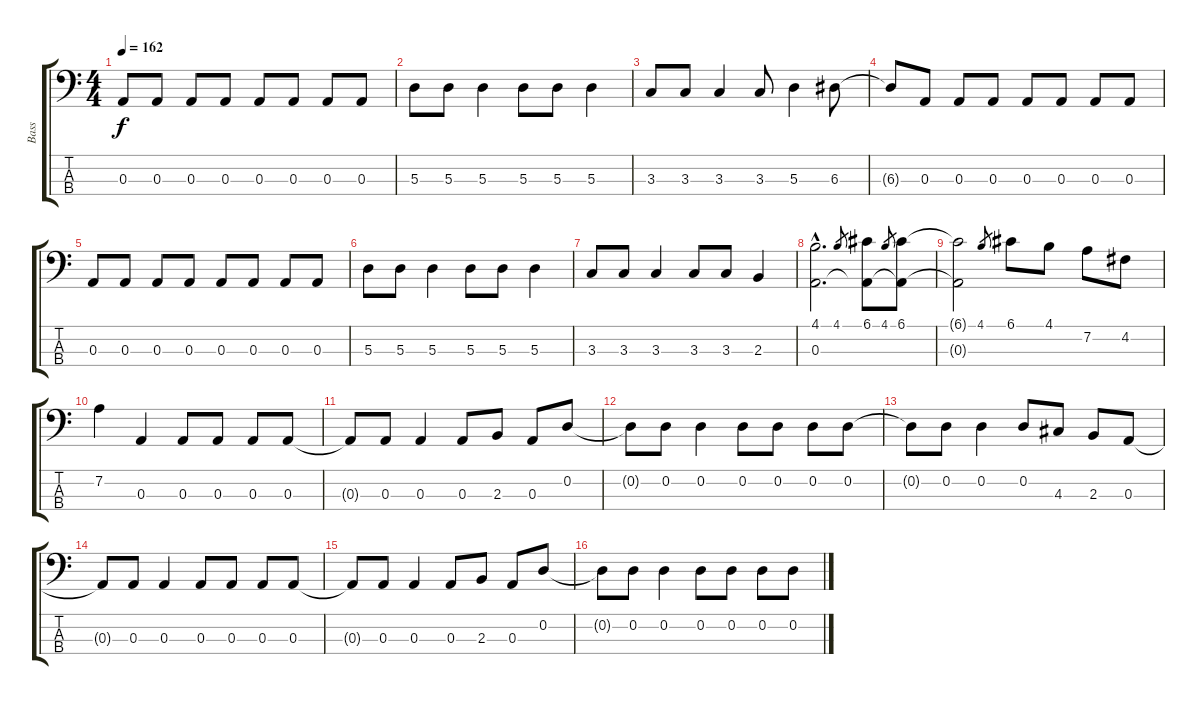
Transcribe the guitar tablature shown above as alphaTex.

\track ("Bass" "Bass") {instrument electricbasspick}
\staff {score tabs}
\tuning (G2 D2 A1 E1) {hide}
\ts (4 4)
\tempo 162
\clef f4
\ks c
0.3.8{dy f} 0.3.8 0.3.8 0.3.8 0.3.8 0.3.8 0.3.8 0.3.8 |
5.3.8 5.3.8 5.3.4 5.3.8 5.3.8 5.3.4 |
3.3.8 3.3.8 3.3.4 3.3.8 5.3.4 6.3.8 |
6.3{t}.8 0.3.8 0.3.8 0.3.8 0.3.8 0.3.8 0.3.8 0.3.8 |
0.3.8 0.3.8 0.3.8 0.3.8 0.3.8 0.3.8 0.3.8 0.3.8 |
5.3.8 5.3.8 5.3.4 5.3.8 5.3.8 5.3.4 |
3.3.8 3.3.8 3.3.4 3.3.8 3.3.8 2.3.4 |
(4.1{hac} 0.3{hac}).2{d} 4.1.8{gr} (6.1 0.3{t}).8 4.1.8{gr} (6.1 0.3{t}).8 |
(6.1{t} 0.3{t}).2 4.1.8{gr} 6.1.8 4.1.8 7.2.8 4.2.8 |
7.2.4 0.3.4 0.3.8 0.3.8 0.3.8 0.3.8 |
0.3{t}.8 0.3.8 0.3.4 0.3.8 2.3.8 0.3.8 0.2.8 |
0.2{t}.8 0.2.8 0.2.4 0.2.8 0.2.8 0.2.8 0.2.8 |
0.2{t}.8 0.2.8 0.2.4 0.2.8 4.3.8 2.3.8 0.3.8 |
0.3{t}.8 0.3.8 0.3.4 0.3.8 0.3.8 0.3.8 0.3.8 |
0.3{t}.8 0.3.8 0.3.4 0.3.8 2.3.8 0.3.8 0.2.8 |
0.2{t}.8 0.2.8 0.2.4 0.2.8 0.2.8 0.2.8 0.2.8
